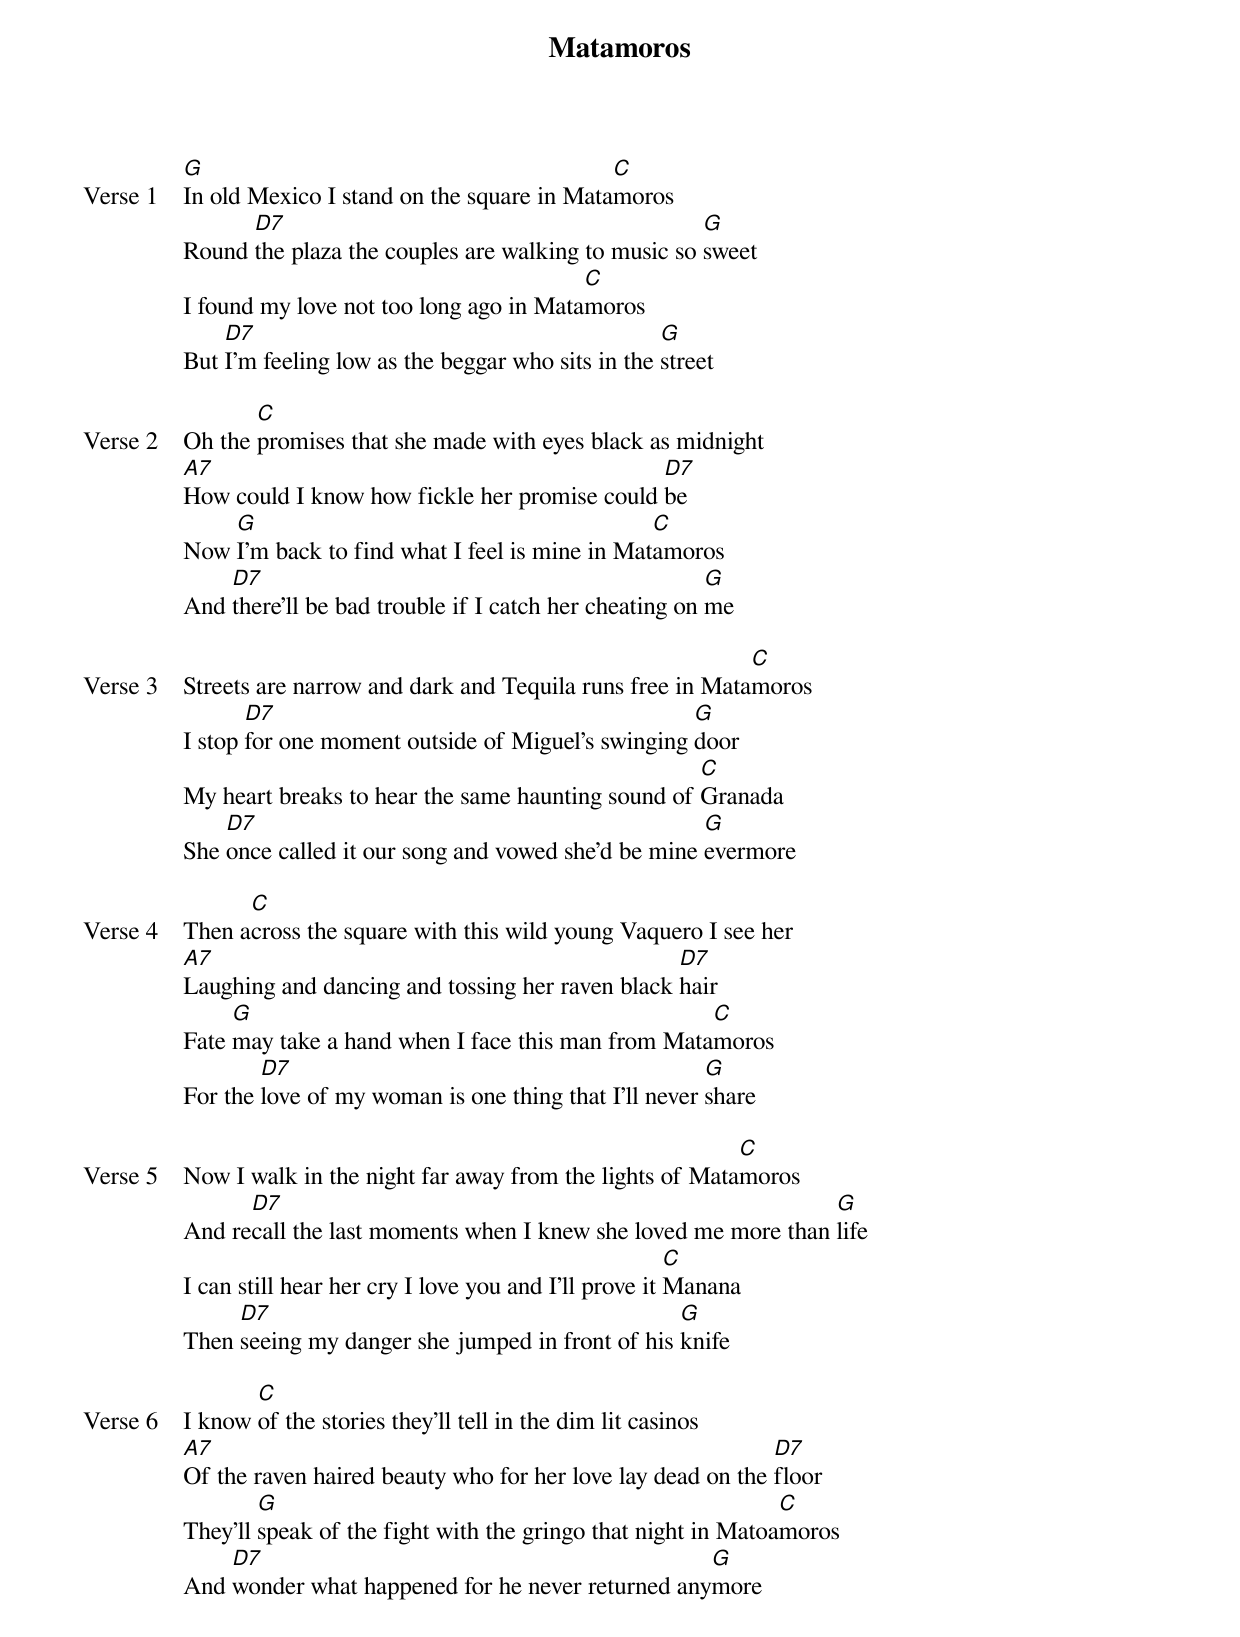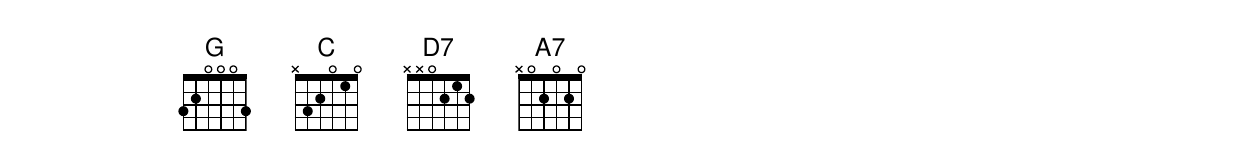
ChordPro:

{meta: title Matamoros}
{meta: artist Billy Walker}
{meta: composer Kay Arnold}

{start_of_verse: Verse 1}
[G]In old Mexico I stand on the square in Mata[C]moros
Round [D7]the plaza the couples are walking to music so [G]sweet
I found my love not too long ago in Mata[C]moros
But [D7]I’m feeling low as the beggar who sits in the [G]street
{end_of_verse}

{start_of_verse: Verse 2}
Oh the [C]promises that she made with eyes black as midnight
[A7]How could I know how fickle her promise could [D7]be
Now [G]I’m back to find what I feel is mine in Mat[C]amoros
And [D7]there’ll be bad trouble if I catch her cheating on [G]me
{end_of_verse}

{start_of_verse: Verse 3}
Streets are narrow and dark and Tequila runs free in Mata[C]moros
I stop [D7]for one moment outside of Miguel’s swinging [G]door
My heart breaks to hear the same haunting sound of [C]Granada
She [D7]once called it our song and vowed she’d be mine [G]evermore
{end_of_verse}

{start_of_verse: Verse 4}
Then a[C]cross the square with this wild young Vaquero I see her
[A7]Laughing and dancing and tossing her raven black [D7]hair
Fate [G]may take a hand when I face this man from Mata[C]moros
For the [D7]love of my woman is one thing that I'll never [G]share
{end_of_verse}

{start_of_verse: Verse 5}
Now I walk in the night far away from the lights of Mata[C]moros
And re[D7]call the last moments when I knew she loved me more than [G]life
I can still hear her cry I love you and I’ll prove it [C]Manana
Then [D7]seeing my danger she jumped in front of his [G]knife
{end_of_verse}

{start_of_verse: Verse 6}
I know [C]of the stories they’ll tell in the dim lit casinos
[A7]Of the raven haired beauty who for her love lay dead on the [D7]floor
They’ll [G]speak of the fight with the gringo that night in Matoa[C]moros
And [D7]wonder what happened for he never returned any[G]more
{end_of_verse}
